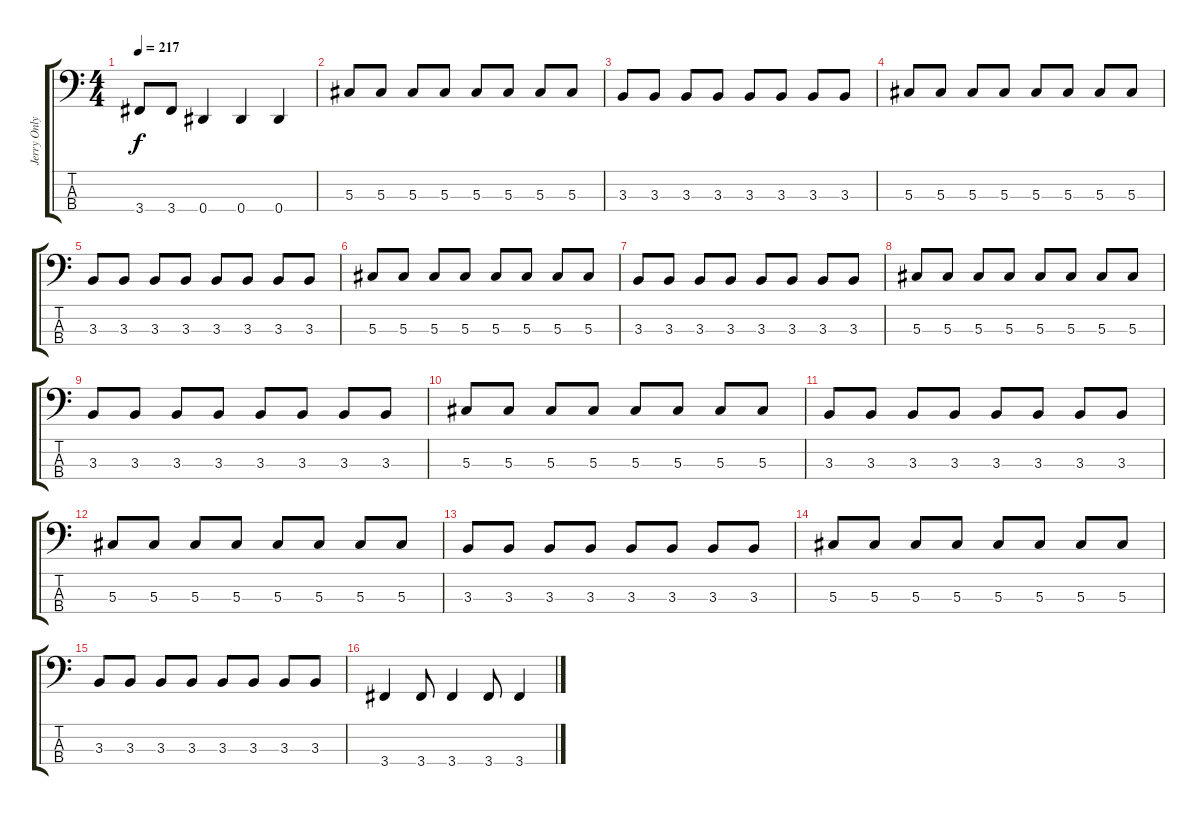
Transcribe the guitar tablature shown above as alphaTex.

\track ("Jerry Only" "Jerry Only") {instrument electricbassfinger}
\staff {score tabs}
\tuning (Gb2 Db2 Ab1 Eb1) {hide}
\ts (4 4)
\tempo 217
\clef f4
\ks c
3.4.8{dy f} 3.4.8 0.4.4 0.4.4 0.4.4 |
5.3.8 5.3.8 5.3.8 5.3.8 5.3.8 5.3.8 5.3.8 5.3.8 |
3.3.8 3.3.8 3.3.8 3.3.8 3.3.8 3.3.8 3.3.8 3.3.8 |
5.3.8 5.3.8 5.3.8 5.3.8 5.3.8 5.3.8 5.3.8 5.3.8 |
3.3.8 3.3.8 3.3.8 3.3.8 3.3.8 3.3.8 3.3.8 3.3.8 |
5.3.8 5.3.8 5.3.8 5.3.8 5.3.8 5.3.8 5.3.8 5.3.8 |
3.3.8 3.3.8 3.3.8 3.3.8 3.3.8 3.3.8 3.3.8 3.3.8 |
5.3.8 5.3.8 5.3.8 5.3.8 5.3.8 5.3.8 5.3.8 5.3.8 |
3.3.8 3.3.8 3.3.8 3.3.8 3.3.8 3.3.8 3.3.8 3.3.8 |
5.3.8 5.3.8 5.3.8 5.3.8 5.3.8 5.3.8 5.3.8 5.3.8 |
3.3.8 3.3.8 3.3.8 3.3.8 3.3.8 3.3.8 3.3.8 3.3.8 |
5.3.8 5.3.8 5.3.8 5.3.8 5.3.8 5.3.8 5.3.8 5.3.8 |
3.3.8 3.3.8 3.3.8 3.3.8 3.3.8 3.3.8 3.3.8 3.3.8 |
5.3.8 5.3.8 5.3.8 5.3.8 5.3.8 5.3.8 5.3.8 5.3.8 |
3.3.8 3.3.8 3.3.8 3.3.8 3.3.8 3.3.8 3.3.8 3.3.8 |
3.4.4 3.4.8 3.4.4 3.4.8 3.4.4
